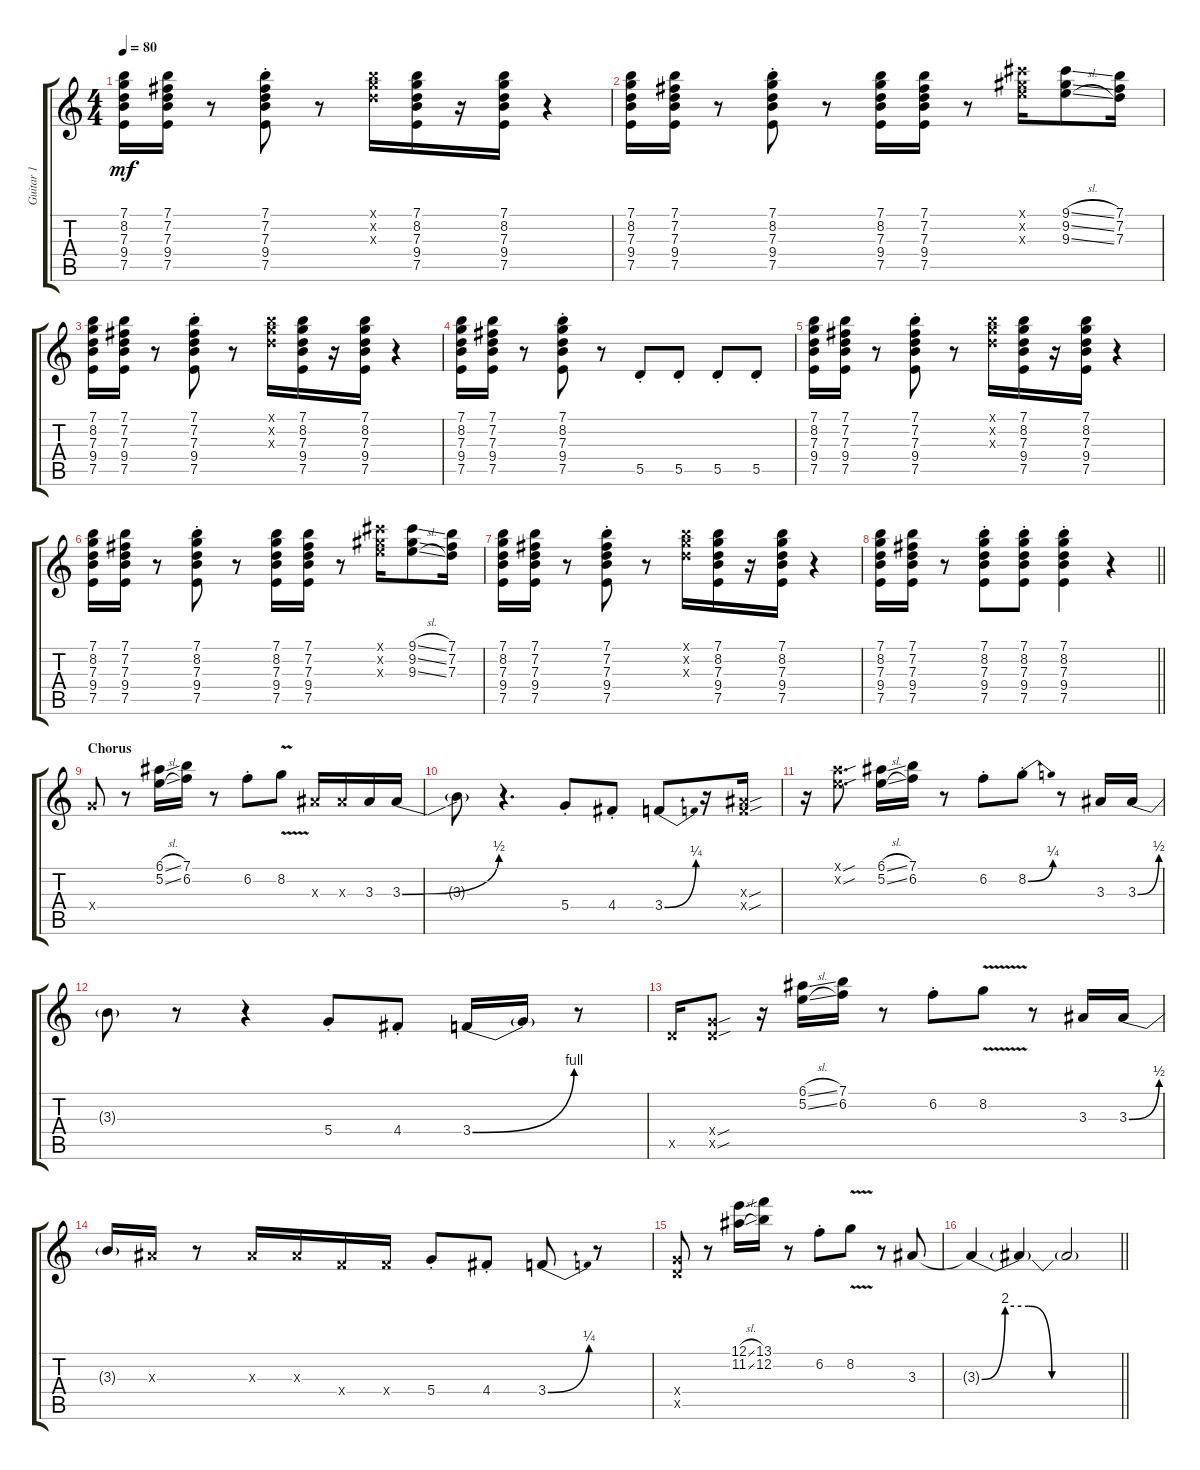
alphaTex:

\track ("Guitar 1" "Guitar 1") {instrument electricguitarclean}
\staff {score tabs}
\tuning (E4 B3 G3 D3 A2 E2) {hide}
\ts (4 4)
\tempo 80
\clef g2
\ks c
(7.1 8.2 7.3 9.4 7.5).16{dy mf} (7.1 7.2 7.3 9.4 7.5).16 r.8 (7.1{st} 7.2{st} 7.3{st} 9.4{st} 7.5{st}).8 r.8 (7.1{x} 8.2{x} 7.3{x}).16 (7.1 8.2 7.3 9.4 7.5).16 r.16 (7.1 8.2 7.3 9.4 7.5).16 r.4 |
(7.1 8.2 7.3 9.4 7.5).16 (7.1 7.2 7.3 9.4 7.5).16 r.8 (7.1{st} 8.2{st} 7.3{st} 9.4{st} 7.5{st}).8 r.8 (7.1 8.2 7.3 9.4 7.5).16 (7.1 7.2 7.3 9.4 7.5).16 r.8 (9.1{x} 9.2{x} 9.3{x}).16 (9.1{sl} 9.2{sl} 9.3{sl}).8 (7.1 7.2 7.3).16 |
(7.1 8.2 7.3 9.4 7.5).16 (7.1 7.2 7.3 9.4 7.5).16 r.8 (7.1{st} 7.2{st} 7.3{st} 9.4{st} 7.5{st}).8 r.8 (7.1{x} 8.2{x} 7.3{x}).16 (7.1 8.2 7.3 9.4 7.5).16 r.16 (7.1 8.2 7.3 9.4 7.5).16 r.4 |
(7.1 8.2 7.3 9.4 7.5).16 (7.1 7.2 7.3 9.4 7.5).16 r.8 (7.1{st} 8.2{st} 7.3{st} 9.4{st} 7.5{st}).8 r.8 5.5{st}.8 5.5{st}.8 5.5{st}.8 5.5{st}.8 |
(7.1 8.2 7.3 9.4 7.5).16 (7.1 7.2 7.3 9.4 7.5).16 r.8 (7.1{st} 7.2{st} 7.3{st} 9.4{st} 7.5{st}).8 r.8 (7.1{x} 8.2{x} 7.3{x}).16 (7.1 8.2 7.3 9.4 7.5).16 r.16 (7.1 8.2 7.3 9.4 7.5).16 r.4 |
(7.1 8.2 7.3 9.4 7.5).16 (7.1 7.2 7.3 9.4 7.5).16 r.8 (7.1{st} 8.2{st} 7.3{st} 9.4{st} 7.5{st}).8 r.8 (7.1 8.2 7.3 9.4 7.5).16 (7.1 7.2 7.3 9.4 7.5).16 r.8 (9.1{x} 9.2{x} 9.3{x}).16 (9.1{sl} 9.2{sl} 9.3{sl}).8 (7.1 7.2 7.3).16 |
(7.1 8.2 7.3 9.4 7.5).16 (7.1 7.2 7.3 9.4 7.5).16 r.8 (7.1{st} 7.2{st} 7.3{st} 9.4{st} 7.5{st}).8 r.8 (7.1{x} 8.2{x} 7.3{x}).16 (7.1 8.2 7.3 9.4 7.5).16 r.16 (7.1 8.2 7.3 9.4 7.5).16 r.4 |
\barLineRight lightlight
(7.1 8.2 7.3 9.4 7.5).16 (7.1 7.2 7.3 9.4 7.5).16 r.8 (7.1{st} 8.2{st} 7.3{st} 9.4{st} 7.5{st}).8 (7.1{st} 8.2{st} 7.3{st} 9.4{st} 7.5{st}).8 (7.1{st} 8.2{st} 7.3{st} 9.4{st} 7.5{st}).4 r.4 |
\section ("" "Chorus")
5.4{x}.8 r.8 (6.1{sl} 5.2{sl}).16 (7.1 6.2).16 r.8 6.2{st}.8 8.2{v}.8 3.3{x}.16 3.3{x}.16 3.3.16 3.3{be (bend 0 0 60 2)}.16 |
3.3{t}.8 r.4{d} 5.4{st}.8 4.4{st}.8 3.4{be (bend 0 0 60 1)}.8 r.16 (3.3{sou x} 3.4{sou x}).16 |
r.16 (5.1{sou x} 5.2{sou x}).8{d} (6.1{sl} 5.2{sl}).16 (7.1 6.2).16 r.8 6.2{st}.8 8.2{be (bend 0 0 60 1) st}.8 r.8 3.3.16 3.3{be (bend 0 0 60 2)}.16 |
3.3{t}.8 r.8 r.4 5.4{st}.8 4.4{st}.8 3.4{be (bend 0 0 60 4)}.16 3.4{t}.16 r.8 |
5.5{x}.16 (5.4{sou x} 5.5{sou x}).8 r.16 (6.1{sl} 5.2{sl}).16 (7.1 6.2).16 r.8 6.2{st}.8 8.2{v}.8 r.8 3.3.16 3.3{be (bend 0 0 60 2)}.16 |
3.3{t}.16 3.3{x}.16 r.8 3.3{x}.16 3.3{x}.16 3.4{x}.16 3.4{x}.16 5.4{st}.8 4.4{st}.8 3.4{be (bend 0 0 60 1)}.8 r.8 |
(5.4{x} 5.5{x}).8 r.8 (12.1{sl} 11.2{sl}).16 (13.1 12.2).16 r.8 6.2{st}.8 8.2{v}.8 r.8 3.3.8 |
\barLineRight lightlight
3.3{be (custom 0 0 10 8 20 8 30 0 60 0) t}.4 3.3{t}.4 3.3{t}.2
